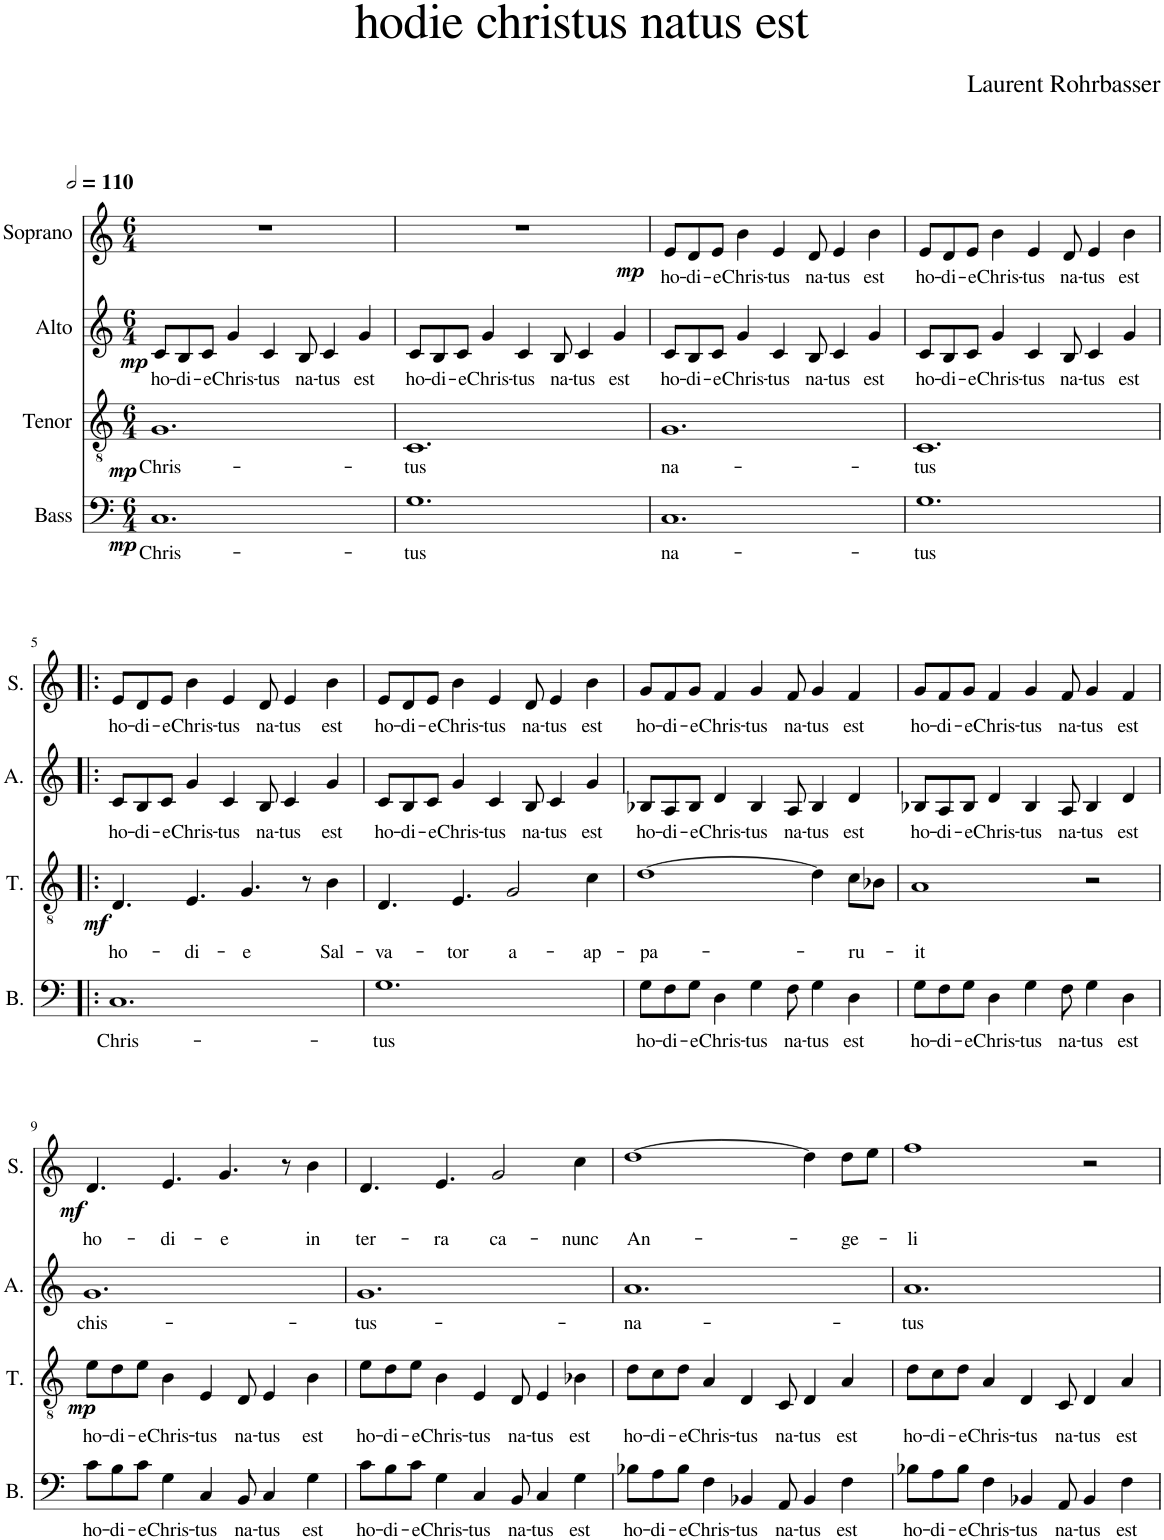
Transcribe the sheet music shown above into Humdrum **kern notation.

**kern	**text	**dynam	**kern	**text	**dynam	**kern	**text	**dynam	**kern	**text	**dynam
*part4	*part4	*part4	*part3	*part3	*part3	*part2	*part2	*part2	*part1	*part1	*part1
*staff4	*staff4	*staff4	*staff3	*staff3	*staff3	*staff2	*staff2	*staff2	*staff1	*staff1	*staff1
*I"Bass	*	*	*I"Tenor	*	*	*I"Alto	*	*	*I"Soprano	*	*
*I'B.	*	*	*I'T.	*	*	*I'A.	*	*	*I'S.	*	*
*clefF4	*	*	*clefGv2	*	*	*clefG2	*	*	*clefG2	*	*
*k[]	*	*	*k[]	*	*	*k[]	*	*	*k[]	*	*
*M6/4	*	*	*M6/4	*	*	*M6/4	*	*	*M6/4	*	*
*MM220	*	*	*MM220	*	*	*MM220	*	*	*MM220	*	*
=1	=1	=1	=1	=1	=1	=1	=1	=1	=1	=1	=1
!	!LO:LY:b	!LO:DY:b	!	!LO:LY:b	!LO:DY:b	!	!LO:LY:b	!LO:DY:b	!	!	!
1.C	Chris-	mp	1.G	Chris-	mp	8c/L	ho-	mp	1.r	.	.
!	!	!	!	!	!	!	!LO:LY:b	!	!	!	!
.	.	.	.	.	.	8B/	-di-	.	.	.	.
!	!	!	!	!	!	!	!LO:LY:b	!	!	!	!
.	.	.	.	.	.	8c/J	-e	.	.	.	.
!	!	!	!	!	!	!	!LO:LY:b	!	!	!	!
.	.	.	.	.	.	4g/	Chris-	.	.	.	.
!	!	!	!	!	!	!	!LO:LY:b	!	!	!	!
.	.	.	.	.	.	4c/	-tus	.	.	.	.
!	!	!	!	!	!	!	!LO:LY:b	!	!	!	!
.	.	.	.	.	.	8B/	na-	.	.	.	.
!	!	!	!	!	!	!	!LO:LY:b	!	!	!	!
.	.	.	.	.	.	4c/	-tus	.	.	.	.
!	!	!	!	!	!	!	!LO:LY:b	!	!	!	!
.	.	.	.	.	.	4g/	est	.	.	.	.
=2	=2	=2	=2	=2	=2	=2	=2	=2	=2	=2	=2
!	!LO:LY:b	!	!	!LO:LY:b	!	!	!LO:LY:b	!	!	!	!LO:DY:b
1.G	-tus	.	1.C	-tus	.	8c/L	ho-	.	1.r	.	mp
!	!	!	!	!	!	!	!LO:LY:b	!	!	!	!
.	.	.	.	.	.	8B/	-di-	.	.	.	.
!	!	!	!	!	!	!	!LO:LY:b	!	!	!	!
.	.	.	.	.	.	8c/J	-e	.	.	.	.
!	!	!	!	!	!	!	!LO:LY:b	!	!	!	!
.	.	.	.	.	.	4g/	Chris-	.	.	.	.
!	!	!	!	!	!	!	!LO:LY:b	!	!	!	!
.	.	.	.	.	.	4c/	-tus	.	.	.	.
!	!	!	!	!	!	!	!LO:LY:b	!	!	!	!
.	.	.	.	.	.	8B/	na-	.	.	.	.
!	!	!	!	!	!	!	!LO:LY:b	!	!	!	!
.	.	.	.	.	.	4c/	-tus	.	.	.	.
!	!	!	!	!	!	!	!LO:LY:b	!	!	!	!
.	.	.	.	.	.	4g/	est	.	.	.	.
=3	=3	=3	=3	=3	=3	=3	=3	=3	=3	=3	=3
!	!LO:LY:b	!	!	!LO:LY:b	!	!	!LO:LY:b	!	!	!LO:LY:b	!
1.C	na-	.	1.G	na-	.	8c/L	ho-	.	8e/L	ho-	.
!	!	!	!	!	!	!	!LO:LY:b	!	!	!LO:LY:b	!
.	.	.	.	.	.	8B/	-di-	.	8d/	-di-	.
!	!	!	!	!	!	!	!LO:LY:b	!	!	!LO:LY:b	!
.	.	.	.	.	.	8c/J	-e	.	8e/J	-e	.
!	!	!	!	!	!	!	!LO:LY:b	!	!	!LO:LY:b	!
.	.	.	.	.	.	4g/	Chris-	.	4b\	Chris-	.
!	!	!	!	!	!	!	!LO:LY:b	!	!	!LO:LY:b	!
.	.	.	.	.	.	4c/	-tus	.	4e/	-tus	.
!	!	!	!	!	!	!	!LO:LY:b	!	!	!LO:LY:b	!
.	.	.	.	.	.	8B/	na-	.	8d/	na-	.
!	!	!	!	!	!	!	!LO:LY:b	!	!	!LO:LY:b	!
.	.	.	.	.	.	4c/	-tus	.	4e/	-tus	.
!	!	!	!	!	!	!	!LO:LY:b	!	!	!LO:LY:b	!
.	.	.	.	.	.	4g/	est	.	4b\	est	.
=4	=4	=4	=4	=4	=4	=4	=4	=4	=4	=4	=4
!	!LO:LY:b	!	!	!LO:LY:b	!	!	!LO:LY:b	!	!	!LO:LY:b	!
1.G	-tus	.	1.C	-tus	.	8c/L	ho-	.	8e/L	ho-	.
!	!	!	!	!	!	!	!LO:LY:b	!	!	!LO:LY:b	!
.	.	.	.	.	.	8B/	-di-	.	8d/	-di-	.
!	!	!	!	!	!	!	!LO:LY:b	!	!	!LO:LY:b	!
.	.	.	.	.	.	8c/J	-e	.	8e/J	-e	.
!	!	!	!	!	!	!	!LO:LY:b	!	!	!LO:LY:b	!
.	.	.	.	.	.	4g/	Chris-	.	4b\	Chris-	.
!	!	!	!	!	!	!	!LO:LY:b	!	!	!LO:LY:b	!
.	.	.	.	.	.	4c/	-tus	.	4e/	-tus	.
!	!	!	!	!	!	!	!LO:LY:b	!	!	!LO:LY:b	!
.	.	.	.	.	.	8B/	na-	.	8d/	na-	.
!	!	!	!	!	!	!	!LO:LY:b	!	!	!LO:LY:b	!
.	.	.	.	.	.	4c/	-tus	.	4e/	-tus	.
!	!	!	!	!	!	!	!LO:LY:b	!	!	!LO:LY:b	!
.	.	.	.	.	.	4g/	est	.	4b\	est	.
!!LO:LB:g=z
=5!|:	=5!|:	=5!|:	=5!|:	=5!|:	=5!|:	=5!|:	=5!|:	=5!|:	=5!|:	=5!|:	=5!|:
!	!LO:LY:b	!	!	!LO:LY:b	!LO:DY:b	!	!LO:LY:b	!	!	!LO:LY:b	!
1.C	Chris-	.	4.D/	ho-	mf	8c/L	ho-	.	8e/L	ho-	.
!	!	!	!	!	!	!	!LO:LY:b	!	!	!LO:LY:b	!
.	.	.	.	.	.	8B/	-di-	.	8d/	-di-	.
!	!	!	!	!	!	!	!LO:LY:b	!	!	!LO:LY:b	!
.	.	.	.	.	.	8c/J	-e	.	8e/J	-e	.
!	!	!	!	!LO:LY:b	!	!	!LO:LY:b	!	!	!LO:LY:b	!
.	.	.	4.E/	-di-	.	4g/	Chris-	.	4b\	Chris-	.
!	!	!	!	!	!	!	!LO:LY:b	!	!	!LO:LY:b	!
.	.	.	.	.	.	4c/	-tus	.	4e/	-tus	.
!	!	!	!	!LO:LY:b	!	!	!	!	!	!	!
.	.	.	4.G/	-e	.	.	.	.	.	.	.
!	!	!	!	!	!	!	!LO:LY:b	!	!	!LO:LY:b	!
.	.	.	.	.	.	8B/	na-	.	8d/	na-	.
!	!	!	!	!	!	!	!LO:LY:b	!	!	!LO:LY:b	!
.	.	.	.	.	.	4c/	-tus	.	4e/	-tus	.
.	.	.	8r	.	.	.	.	.	.	.	.
!	!	!	!	!LO:LY:b	!	!	!LO:LY:b	!	!	!LO:LY:b	!
.	.	.	4B\	Sal-	.	4g/	est	.	4b\	est	.
=6	=6	=6	=6	=6	=6	=6	=6	=6	=6	=6	=6
!	!LO:LY:b	!	!	!LO:LY:b	!	!	!LO:LY:b	!	!	!LO:LY:b	!
1.G	-tus	.	4.D/	-va-	.	8c/L	ho-	.	8e/L	ho-	.
!	!	!	!	!	!	!	!LO:LY:b	!	!	!LO:LY:b	!
.	.	.	.	.	.	8B/	-di-	.	8d/	-di-	.
!	!	!	!	!	!	!	!LO:LY:b	!	!	!LO:LY:b	!
.	.	.	.	.	.	8c/J	-e	.	8e/J	-e	.
!	!	!	!	!LO:LY:b	!	!	!LO:LY:b	!	!	!LO:LY:b	!
.	.	.	4.E/	-tor	.	4g/	Chris-	.	4b\	Chris-	.
!	!	!	!	!	!	!	!LO:LY:b	!	!	!LO:LY:b	!
.	.	.	.	.	.	4c/	-tus	.	4e/	-tus	.
!	!	!	!	!LO:LY:b	!	!	!	!	!	!	!
.	.	.	2G/	a-	.	.	.	.	.	.	.
!	!	!	!	!	!	!	!LO:LY:b	!	!	!LO:LY:b	!
.	.	.	.	.	.	8B/	na-	.	8d/	na-	.
!	!	!	!	!	!	!	!LO:LY:b	!	!	!LO:LY:b	!
.	.	.	.	.	.	4c/	-tus	.	4e/	-tus	.
!	!	!	!	!LO:LY:b	!	!	!LO:LY:b	!	!	!LO:LY:b	!
.	.	.	4c\	-ap-	.	4g/	est	.	4b\	est	.
=7	=7	=7	=7	=7	=7	=7	=7	=7	=7	=7	=7
!	!LO:LY:b	!	!	!LO:LY:b	!	!	!LO:LY:b	!	!	!LO:LY:b	!
8G\L	ho-	.	[1d	-pa-	.	8B-X/L	ho-	.	8g/L	ho-	.
!	!LO:LY:b	!	!	!	!	!	!LO:LY:b	!	!	!LO:LY:b	!
8F\	-di-	.	.	.	.	8A/	-di-	.	8f/	di-	.
!	!LO:LY:b	!	!	!	!	!	!LO:LY:b	!	!	!LO:LY:b	!
8G\J	-e	.	.	.	.	8B-/J	-e	.	8g/J	-e	.
!	!LO:LY:b	!	!	!	!	!	!LO:LY:b	!	!	!LO:LY:b	!
4D\	Chris-	.	.	.	.	4d/	Chris-	.	4f/	Chris-	.
!	!LO:LY:b	!	!	!	!	!	!LO:LY:b	!	!	!LO:LY:b	!
4G\	-tus	.	.	.	.	4B-/	-tus	.	4g/	-tus	.
!	!LO:LY:b	!	!	!	!	!	!LO:LY:b	!	!	!LO:LY:b	!
8F\	na-	.	.	.	.	8A/	na-	.	8f/	na-	.
!	!LO:LY:b	!	!	!	!	!	!LO:LY:b	!	!	!LO:LY:b	!
4G\	-tus	.	4d\]	.	.	4B-/	-tus	.	4g/	-tus	.
!	!LO:LY:b	!	!	!LO:LY:b	!	!	!LO:LY:b	!	!	!LO:LY:b	!
4D\	est	.	8c\L	-ru-	.	4d/	est	.	4f/	est	.
.	.	.	8B-X\J	.	.	.	.	.	.	.	.
=8	=8	=8	=8	=8	=8	=8	=8	=8	=8	=8	=8
!	!LO:LY:b	!	!	!LO:LY:b	!	!	!LO:LY:b	!	!	!LO:LY:b	!
8G\L	ho-	.	1A	-it	.	8B-X/L	ho-	.	8g/L	ho-	.
!	!LO:LY:b	!	!	!	!	!	!LO:LY:b	!	!	!LO:LY:b	!
8F\	-di-	.	.	.	.	8A/	-di-	.	8f/	-di-	.
!	!LO:LY:b	!	!	!	!	!	!LO:LY:b	!	!	!LO:LY:b	!
8G\J	-e	.	.	.	.	8B-/J	-e	.	8g/J	-e	.
!	!LO:LY:b	!	!	!	!	!	!LO:LY:b	!	!	!LO:LY:b	!
4D\	Chris-	.	.	.	.	4d/	Chris-	.	4f/	Chris-	.
!	!LO:LY:b	!	!	!	!	!	!LO:LY:b	!	!	!LO:LY:b	!
4G\	-tus	.	.	.	.	4B-/	-tus	.	4g/	-tus	.
!	!LO:LY:b	!	!	!	!	!	!LO:LY:b	!	!	!LO:LY:b	!
8F\	na-	.	.	.	.	8A/	na-	.	8f/	na-	.
!	!LO:LY:b	!	!	!	!	!	!LO:LY:b	!	!	!LO:LY:b	!
4G\	-tus	.	2r	.	.	4B-/	-tus	.	4g/	-tus	.
!	!LO:LY:b	!	!	!	!	!	!LO:LY:b	!	!	!LO:LY:b	!
4D\	est	.	.	.	.	4d/	est	.	4f/	est	.
!!LO:LB:g=z
=9	=9	=9	=9	=9	=9	=9	=9	=9	=9	=9	=9
!	!LO:LY:b	!	!	!LO:LY:b	!LO:DY:b	!	!LO:LY:b	!	!	!LO:LY:b	!LO:DY:b
8c\L	ho-	.	8e\L	ho-	mp	1.g	chis-	.	4.d/	ho-	mf
!	!LO:LY:b	!	!	!LO:LY:b	!	!	!	!	!	!	!
8B\	-di-	.	8d\	-di-	.	.	.	.	.	.	.
!	!LO:LY:b	!	!	!LO:LY:b	!	!	!	!	!	!	!
8c\J	-e	.	8e\J	-e	.	.	.	.	.	.	.
!	!LO:LY:b	!	!	!LO:LY:b	!	!	!	!	!	!LO:LY:b	!
4G\	Chris-	.	4B\	Chris-	.	.	.	.	4.e/	-di-	.
!	!LO:LY:b	!	!	!LO:LY:b	!	!	!	!	!	!	!
4C/	-tus	.	4E/	-tus	.	.	.	.	.	.	.
!	!	!	!	!	!	!	!	!	!	!LO:LY:b	!
.	.	.	.	.	.	.	.	.	4.g/	-e	.
!	!LO:LY:b	!	!	!LO:LY:b	!	!	!	!	!	!	!
8BB/	na-	.	8D/	na-	.	.	.	.	.	.	.
!	!LO:LY:b	!	!	!LO:LY:b	!	!	!	!	!	!	!
4C/	-tus	.	4E/	-tus	.	.	.	.	.	.	.
.	.	.	.	.	.	.	.	.	8r	.	.
!	!LO:LY:b	!	!	!LO:LY:b	!	!	!	!	!	!LO:LY:b	!
4G\	est	.	4B\	est	.	.	.	.	4b\	in	.
=10	=10	=10	=10	=10	=10	=10	=10	=10	=10	=10	=10
!	!LO:LY:b	!	!	!LO:LY:b	!	!	!LO:LY:b	!	!	!LO:LY:b	!
8c\L	ho-	.	8e\L	ho-	.	1.g	-tus-	.	4.d/	ter-	.
!	!LO:LY:b	!	!	!LO:LY:b	!	!	!	!	!	!	!
8B\	-di-	.	8d\	-di-	.	.	.	.	.	.	.
!	!LO:LY:b	!	!	!LO:LY:b	!	!	!	!	!	!	!
8c\J	-e	.	8e\J	-e	.	.	.	.	.	.	.
!	!LO:LY:b	!	!	!LO:LY:b	!	!	!	!	!	!LO:LY:b	!
4G\	Chris-	.	4B\	Chris-	.	.	.	.	4.e/	-ra	.
!	!LO:LY:b	!	!	!LO:LY:b	!	!	!	!	!	!	!
4C/	-tus	.	4E/	-tus	.	.	.	.	.	.	.
!	!	!	!	!	!	!	!	!	!	!LO:LY:b	!
.	.	.	.	.	.	.	.	.	2g/	ca-	.
!	!LO:LY:b	!	!	!LO:LY:b	!	!	!	!	!	!	!
8BB/	na-	.	8D/	na-	.	.	.	.	.	.	.
!	!LO:LY:b	!	!	!LO:LY:b	!	!	!	!	!	!	!
4C/	-tus	.	4E/	-tus	.	.	.	.	.	.	.
!	!LO:LY:b	!	!	!LO:LY:b	!	!	!	!	!	!LO:LY:b	!
4G\	est	.	4B-X\	est	.	.	.	.	4cc\	-nunc	.
=11	=11	=11	=11	=11	=11	=11	=11	=11	=11	=11	=11
!	!LO:LY:b	!	!	!LO:LY:b	!	!	!LO:LY:b	!	!	!LO:LY:b	!
8B-X\L	ho-	.	8d\L	ho-	.	1.a	-na-	.	[1dd	An-	.
!	!LO:LY:b	!	!	!LO:LY:b	!	!	!	!	!	!	!
8A\	-di-	.	8c\	-di-	.	.	.	.	.	.	.
!	!LO:LY:b	!	!	!LO:LY:b	!	!	!	!	!	!	!
8B-\J	-e	.	8d\J	-e	.	.	.	.	.	.	.
!	!LO:LY:b	!	!	!LO:LY:b	!	!	!	!	!	!	!
4F\	Chris-	.	4A/	Chris-	.	.	.	.	.	.	.
!	!LO:LY:b	!	!	!LO:LY:b	!	!	!	!	!	!	!
4BB-X/	-tus	.	4D/	-tus	.	.	.	.	.	.	.
!	!LO:LY:b	!	!	!LO:LY:b	!	!	!	!	!	!	!
8AA/	na-	.	8C/	na-	.	.	.	.	.	.	.
!	!LO:LY:b	!	!	!LO:LY:b	!	!	!	!	!	!	!
4BB-/	-tus	.	4D/	-tus	.	.	.	.	4dd\]	.	.
!	!LO:LY:b	!	!	!LO:LY:b	!	!	!	!	!	!LO:LY:b	!
4F\	est	.	4A/	est	.	.	.	.	8dd\L	ge-	.
.	.	.	.	.	.	.	.	.	8ee\J	.	.
=12	=12	=12	=12	=12	=12	=12	=12	=12	=12	=12	=12
!	!LO:LY:b	!	!	!LO:LY:b	!	!	!LO:LY:b	!	!	!LO:LY:b	!
8B-X\L	ho-	.	8d\L	ho-	.	1.a	-tus	.	1ff	li	.
!	!LO:LY:b	!	!	!LO:LY:b	!	!	!	!	!	!	!
8A\	-di-	.	8c\	-di-	.	.	.	.	.	.	.
!	!LO:LY:b	!	!	!LO:LY:b	!	!	!	!	!	!	!
8B-\J	-e	.	8d\J	-e	.	.	.	.	.	.	.
!	!LO:LY:b	!	!	!LO:LY:b	!	!	!	!	!	!	!
4F\	Chris-	.	4A/	Chris-	.	.	.	.	.	.	.
!	!LO:LY:b	!	!	!LO:LY:b	!	!	!	!	!	!	!
4BB-X/	-tus	.	4D/	-tus	.	.	.	.	.	.	.
!	!LO:LY:b	!	!	!LO:LY:b	!	!	!	!	!	!	!
8AA/	na-	.	8C/	na-	.	.	.	.	.	.	.
!	!LO:LY:b	!	!	!LO:LY:b	!	!	!	!	!	!	!
4BB-/	-tus	.	4D/	-tus	.	.	.	.	2r	.	.
!	!LO:LY:b	!	!	!LO:LY:b	!	!	!	!	!	!	!
4F\	est	.	4A/	est	.	.	.	.	.	.	.
=	=	=	=	=	=	=	=	=	=	=	=
*-	*-	*-	*-	*-	*-	*-	*-	*-	*-	*-	*-
